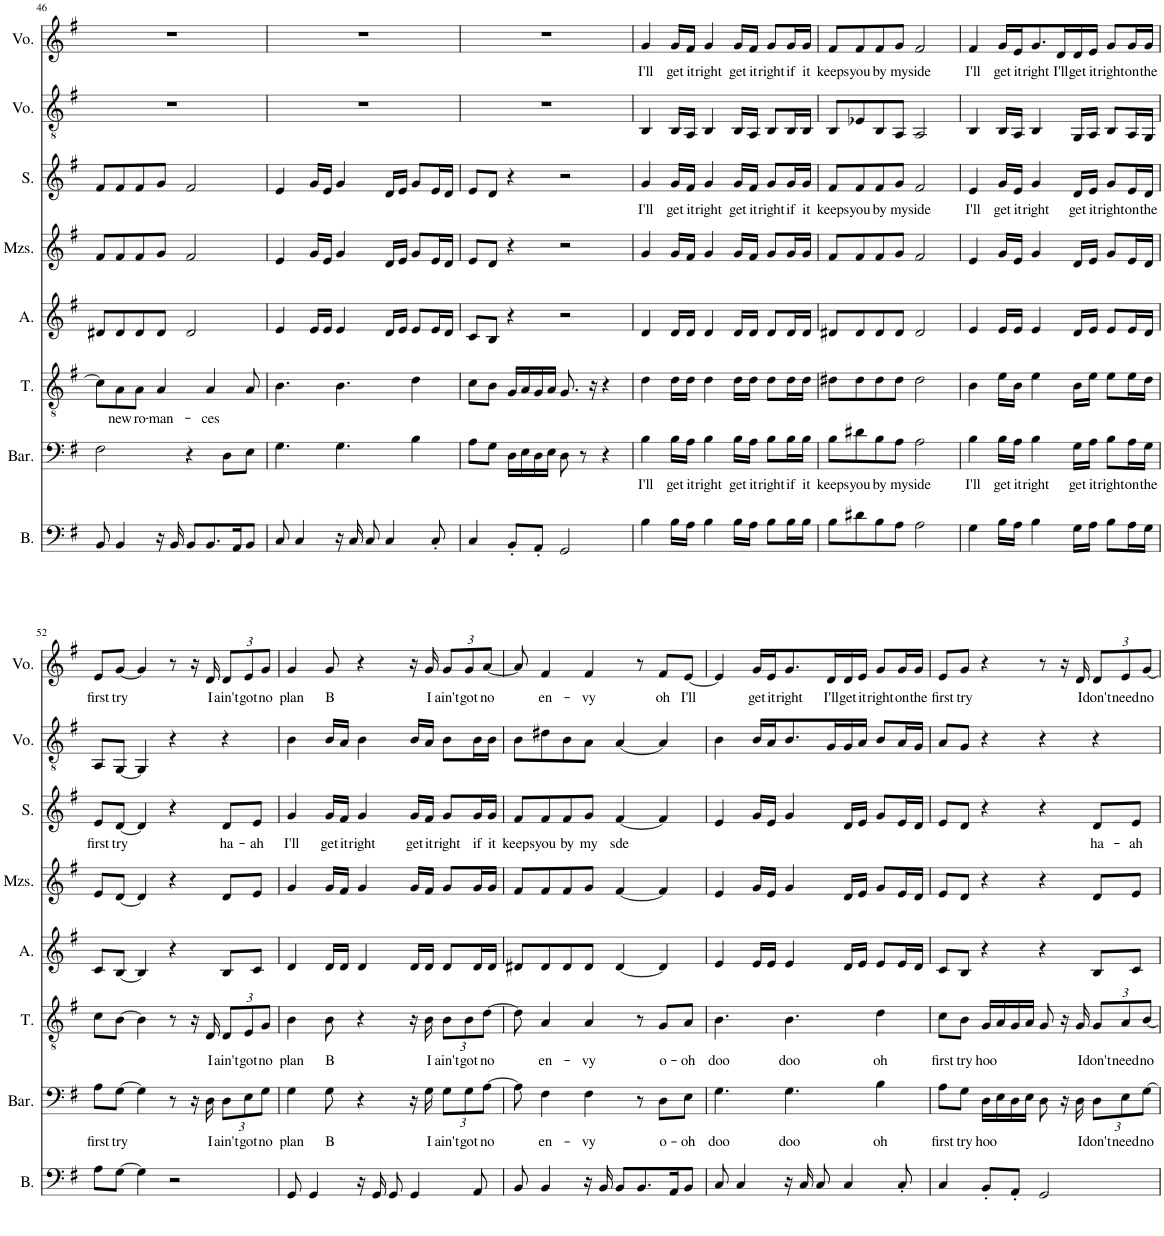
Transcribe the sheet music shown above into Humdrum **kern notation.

**kern	**kern	**text	**kern	**text	**kern	**kern	**kern	**text	**kern	**kern	**text
*part8	*part7	*part7	*part6	*part6	*part5	*part4	*part3	*part3	*part2	*part1	*part1
*staff8	*staff7	*staff7	*staff6	*staff6	*staff5	*staff4	*staff3	*staff3	*staff2	*staff1	*staff1
*I"Bass	*I"Baritone	*	*I"Tenor	*	*I"Alto	*I"Mezzo-soprano	*I"Soprano	*	*I"Voice	*I"Voice	*
*I'B.	*I'Bar.	*	*I'T.	*	*I'A.	*I'Mzs.	*I'S.	*	*I'Vo.	*I'Vo.	*
!!LO:PB:g=z
*clefF4	*clefF4	*	*clefGv2	*	*clefG2	*clefG2	*clefG2	*	*clefGv2	*clefG2	*
*k[f#]	*k[f#]	*	*k[f#]	*	*k[f#]	*k[f#]	*k[f#]	*	*k[f#]	*k[f#]	*
*M4/4	*M4/4	*	*M4/4	*	*M4/4	*M4/4	*M4/4	*	*M4/4	*M4/4	*
=46	=46	=46	=46	=46	=46	=46	=46	=46	=46	=46	=46
8BB/	2F#\	.	8c\L]	.	8d#X/L	8f#/L	8f#/L	.	1r	1r	.
!	!	!	!	!LO:LY:b	!	!	!	!	!	!	!
4BB/	.	.	8A\	new	8d#/	8f#/	8f#/	.	.	.	.
!	!	!	!	!LO:LY:b	!	!	!	!	!	!	!
.	.	.	8A\J	ro-	8d#/	8f#/	8f#/	.	.	.	.
!	!	!	!	!LO:LY:b	!	!	!	!	!	!	!
16r	.	.	4A/	-man-	8d#/J	8g/J	8g/J	.	.	.	.
16BB/	.	.	.	.	.	.	.	.	.	.	.
8BB/L	4r	.	.	.	2d#/	2f#/	2f#/	.	.	.	.
!	!	!	!	!LO:LY:b	!	!	!	!	!	!	!
8.BB/	.	.	4A/	-ces	.	.	.	.	.	.	.
.	8D\L	.	.	.	.	.	.	.	.	.	.
16AA/K	.	.	.	.	.	.	.	.	.	.	.
8BB/J	8E\J	.	8A/	.	.	.	.	.	.	.	.
=47	=47	=47	=47	=47	=47	=47	=47	=47	=47	=47	=47
8C/	4.G\	.	4.B\	.	4e/	4e/	4e/	.	1r	1r	.
4C/	.	.	.	.	.	.	.	.	.	.	.
.	.	.	.	.	16e/LL	16g/LL	16g/LL	.	.	.	.
.	.	.	.	.	16e/JJ	16e/JJ	16e/JJ	.	.	.	.
16r	4.G\	.	4.B\	.	4e/	4g/	4g/	.	.	.	.
16C/	.	.	.	.	.	.	.	.	.	.	.
8C/	.	.	.	.	.	.	.	.	.	.	.
4C/	.	.	.	.	16d/LL	16d/LL	16d/LL	.	.	.	.
.	.	.	.	.	16e/JJ	16e/JJ	16e/JJ	.	.	.	.
.	4B\	.	4d\	.	8e/L	8g/L	8g/L	.	.	.	.
8C'/	.	.	.	.	16e/L	16e/L	16e/L	.	.	.	.
.	.	.	.	.	16d/JJ	16d/JJ	16d/JJ	.	.	.	.
=48	=48	=48	=48	=48	=48	=48	=48	=48	=48	=48	=48
4C/	8A\L	.	8c\L	.	8c/L	8e/L	8e/L	.	1r	1r	.
.	8G\J	.	8B\J	.	8B/J	8d/J	8d/J	.	.	.	.
8BB'/L	16D\LL	.	16G/LL	.	4r	4r	4r	.	.	.	.
.	16E\	.	16A/	.	.	.	.	.	.	.	.
8AA'/J	16D\	.	16G/	.	.	.	.	.	.	.	.
.	16E\JJ	.	16A/JJ	.	.	.	.	.	.	.	.
2GG/	8D\	.	8.G/	.	2r	2r	2r	.	.	.	.
.	8r	.	.	.	.	.	.	.	.	.	.
.	.	.	16r	.	.	.	.	.	.	.	.
.	4r	.	4r	.	.	.	.	.	.	.	.
=49	=49	=49	=49	=49	=49	=49	=49	=49	=49	=49	=49
!	!	!LO:LY:b	!	!	!	!	!	!LO:LY:b	!	!	!LO:LY:b
4B\	4B\	I'll	4d\	.	4d/	4g/	4g/	I'll	4BB/	4g/	I'll
!	!	!LO:LY:b	!	!	!	!	!	!LO:LY:b	!	!	!LO:LY:b
16B\LL	16B\LL	get	16d\LL	.	16d/LL	16g/LL	16g/LL	get	16BB/LL	16g/LL	get
!	!	!LO:LY:b	!	!	!	!	!	!LO:LY:b	!	!	!LO:LY:b
16A\JJ	16A\JJ	it	16d\JJ	.	16d/JJ	16f#/JJ	16f#/JJ	it	16AA/JJ	16f#/JJ	it
!	!	!LO:LY:b	!	!	!	!	!	!LO:LY:b	!	!	!LO:LY:b
4B\	4B\	right	4d\	.	4d/	4g/	4g/	right	4BB/	4g/	right
!	!	!LO:LY:b	!	!	!	!	!	!LO:LY:b	!	!	!LO:LY:b
16B\LL	16B\LL	get	16d\LL	.	16d/LL	16g/LL	16g/LL	get	16BB/LL	16g/LL	get
!	!	!LO:LY:b	!	!	!	!	!	!LO:LY:b	!	!	!LO:LY:b
16A\JJ	16A\JJ	it	16d\JJ	.	16d/JJ	16f#/JJ	16f#/JJ	it	16AA/JJ	16f#/JJ	it
!	!	!LO:LY:b	!	!	!	!	!	!LO:LY:b	!	!	!LO:LY:b
8B\L	8B\L	right	8d\L	.	8d/L	8g/L	8g/L	right	8BB/L	8g/L	right
!	!	!LO:LY:b	!	!	!	!	!	!LO:LY:b	!	!	!LO:LY:b
16B\L	16B\L	if	16d\L	.	16d/L	16g/L	16g/L	if	16BB/L	16g/L	if
!	!	!LO:LY:b	!	!	!	!	!	!LO:LY:b	!	!	!LO:LY:b
16B\JJ	16B\JJ	it	16d\JJ	.	16d/JJ	16g/JJ	16g/JJ	it	16BB/JJ	16g/JJ	it
=50	=50	=50	=50	=50	=50	=50	=50	=50	=50	=50	=50
!	!	!LO:LY:b	!	!	!	!	!	!LO:LY:b	!	!	!LO:LY:b
8B\L	8B\L	keeps	8d#X\L	.	8d#X/L	8f#/L	8f#/L	keeps	8BB/L	8f#/L	keeps
!	!	!LO:LY:b	!	!	!	!	!	!LO:LY:b	!	!	!LO:LY:b
8d#X\	8d#X\	you	8d#\	.	8d#/	8f#/	8f#/	you	8E-X/	8f#/	you
!	!	!LO:LY:b	!	!	!	!	!	!LO:LY:b	!	!	!LO:LY:b
8B\	8B\	by	8d#\	.	8d#/	8f#/	8f#/	by	8BB/	8f#/	by
!	!	!LO:LY:b	!	!	!	!	!	!LO:LY:b	!	!	!LO:LY:b
8A\J	8A\J	my	8d#\J	.	8d#/J	8g/J	8g/J	my	8AA/J	8g/J	my
!	!	!LO:LY:b	!	!	!	!	!	!LO:LY:b	!	!	!LO:LY:b
2A\	2A\	side	2d#\	.	2d#/	2f#/	2f#/	side	2AA/	2f#/	side
=51	=51	=51	=51	=51	=51	=51	=51	=51	=51	=51	=51
!	!	!LO:LY:b	!	!	!	!	!	!LO:LY:b	!	!	!LO:LY:b
4G\	4B\	I'll	4B\	.	4e/	4e/	4e/	I'll	4BB/	4f#/	I'll
!	!	!LO:LY:b	!	!	!	!	!	!LO:LY:b	!	!	!LO:LY:b
16B\LL	16B\LL	get	16e\LL	.	16e/LL	16g/LL	16g/LL	get	16BB/LL	16g/LL	get
!	!	!LO:LY:b	!	!	!	!	!	!LO:LY:b	!	!	!LO:LY:b
16A\JJ	16A\JJ	it	16B\JJ	.	16e/JJ	16e/JJ	16e/JJ	it	16AA/JJ	16e/J	it
!	!	!LO:LY:b	!	!	!	!	!	!LO:LY:b	!	!	!LO:LY:b
4B\	4B\	right	4e\	.	4e/	4g/	4g/	right	4BB/	8.g/	right
!	!	!	!	!	!	!	!	!	!	!	!LO:LY:b
.	.	.	.	.	.	.	.	.	.	16d/L	I'll
!	!	!LO:LY:b	!	!	!	!	!	!LO:LY:b	!	!	!LO:LY:b
16G\LL	16G\LL	get	16B\LL	.	16d/LL	16d/LL	16d/LL	get	16GG/LL	16d/	get
!	!	!LO:LY:b	!	!	!	!	!	!LO:LY:b	!	!	!LO:LY:b
16A\JJ	16A\JJ	it	16e\JJ	.	16e/JJ	16e/JJ	16e/JJ	it	16AA/JJ	16e/JJ	it
!	!	!LO:LY:b	!	!	!	!	!	!LO:LY:b	!	!	!LO:LY:b
8B\L	8B\L	right	8e\L	.	8e/L	8g/L	8g/L	right	8BB/L	8g/L	right
!	!	!LO:LY:b	!	!	!	!	!	!LO:LY:b	!	!	!LO:LY:b
16A\L	16A\L	on	16e\L	.	16e/L	16e/L	16e/L	on	16AA/L	16g/L	on
!	!	!LO:LY:b	!	!	!	!	!	!LO:LY:b	!	!	!LO:LY:b
16G\JJ	16G\JJ	the	16d\JJ	.	16d/JJ	16d/JJ	16d/JJ	the	16GG/JJ	16g/JJ	the
!!LO:LB:g=z
=52	=52	=52	=52	=52	=52	=52	=52	=52	=52	=52	=52
!	!	!LO:LY:b	!	!	!	!	!	!LO:LY:b	!	!	!LO:LY:b
8A\L	8A\L	first	8c\L	.	8c/L	8e/L	8e/L	first	8AA/L	8e/L	first
!	!	!LO:LY:b	!	!	!	!	!	!LO:LY:b	!	!	!LO:LY:b
[8G\J	[8G\J	try	[8B\J	.	[8B/J	[8d/J	[8d/J	try	[8GG/J	[8g/J	try
4G\]	4G\]	.	4B\]	.	4B/]	4d/]	4d/]	.	4GG/]	4g/]	.
2r	8r	.	8r	.	4r	4r	4r	.	4r	8r	.
.	16r	.	16r	.	.	.	.	.	.	16r	.
!	!	!LO:LY:b	!	!LO:LY:b	!	!	!	!	!	!	!LO:LY:b
.	16D\	I	16D/	I	.	.	.	.	.	16d/	I
*	*Xbrackettup	*	*	*	*	*	*	*	*	*	*
!	!	!LO:LY:b	!	!	!	!	!	!	!	!	!
*	*	*	*Xbrackettup	*	*	*	*	*	*	*	*
!	!	!	!	!LO:LY:b	!	!	!	!LO:LY:b	!	!	!
*	*	*	*	*	*	*	*	*	*	*Xbrackettup	*
!	!	!	!	!	!	!	!	!	!	!	!LO:LY:b
.	12D\L	ain't	12D/L	ain't	8B/L	8d/L	8d/L	ha-	4r	12d/L	ain't
!	!	!LO:LY:b	!	!LO:LY:b	!	!	!	!	!	!	!LO:LY:b
.	12E\	got	12E/	got	.	.	.	.	.	12e/	got
!	!	!	!	!	!	!	!	!LO:LY:b	!	!	!
.	.	.	.	.	8c/J	8e/J	8e/J	-ah	.	.	.
!	!	!LO:LY:b	!	!LO:LY:b	!	!	!	!	!	!	!LO:LY:b
.	12G\J	no	12G/J	no	.	.	.	.	.	12g/J	no
=53	=53	=53	=53	=53	=53	=53	=53	=53	=53	=53	=53
!	!	!LO:LY:b	!	!LO:LY:b	!	!	!	!LO:LY:b	!	!	!LO:LY:b
8GG/	4G\	plan	4B\	plan	4d/	4g/	4g/	I'll	4B\	4g/	plan
4GG/	.	.	.	.	.	.	.	.	.	.	.
!	!	!LO:LY:b	!	!LO:LY:b	!	!	!	!LO:LY:b	!	!	!LO:LY:b
.	8G\	B	8B\	B	16d/LL	16g/LL	16g/LL	get	16B/LL	8g/	B
!	!	!	!	!	!	!	!	!LO:LY:b	!	!	!
.	.	.	.	.	16d/JJ	16f#/JJ	16f#/JJ	it	16A/JJ	.	.
!	!	!	!	!	!	!	!	!LO:LY:b	!	!	!
16r	4r	.	4r	.	4d/	4g/	4g/	right	4B\	4r	.
16GG/	.	.	.	.	.	.	.	.	.	.	.
8GG/	.	.	.	.	.	.	.	.	.	.	.
!	!	!	!	!	!	!	!	!LO:LY:b	!	!	!
4GG/	16r	.	16r	.	16d/LL	16g/LL	16g/LL	get	16B/LL	16r	.
!	!	!LO:LY:b	!	!LO:LY:b	!	!	!	!LO:LY:b	!	!	!LO:LY:b
.	16G\	I	16B\	I	16d/JJ	16f#/JJ	16f#/JJ	it	16A/JJ	16g/	I
!	!	!LO:LY:b	!	!LO:LY:b	!	!	!	!LO:LY:b	!	!	!LO:LY:b
.	12G\L	ain't	12B\L	ain't	8d/L	8g/L	8g/L	right	8B\L	12g/L	ain't
!	!	!LO:LY:b	!	!LO:LY:b	!	!	!	!	!	!	!LO:LY:b
.	12G\	got	12B\	got	.	.	.	.	.	12g/	got
!	!	!	!	!	!	!	!	!LO:LY:b	!	!	!
8AA/	.	.	.	.	16d/L	16g/L	16g/L	if	16B\L	.	.
!	!	!LO:LY:b	!	!LO:LY:b	!	!	!	!	!	!	!LO:LY:b
.	[12A\J	no	[12d\J	no	.	.	.	.	.	[12a/J	no
!	!	!	!	!	!	!	!	!LO:LY:b	!	!	!
.	.	.	.	.	16d/JJ	16g/JJ	16g/JJ	it	16B\JJ	.	.
=54	=54	=54	=54	=54	=54	=54	=54	=54	=54	=54	=54
!	!	!	!	!	!	!	!	!LO:LY:b	!	!	!
8BB/	8A\]	.	8d\]	.	8d#X/L	8f#/L	8f#/L	keeps	8B\L	8a/]	.
!	!	!LO:LY:b	!	!LO:LY:b	!	!	!	!LO:LY:b	!	!	!LO:LY:b
4BB/	4F#\	en-	4A/	en-	8d#/	8f#/	8f#/	you	8d#X\	4f#/	en-
!	!	!	!	!	!	!	!	!LO:LY:b	!	!	!
.	.	.	.	.	8d#/	8f#/	8f#/	by	8B\	.	.
!	!	!LO:LY:b	!	!LO:LY:b	!	!	!	!LO:LY:b	!	!	!LO:LY:b
16r	4F#\	-vy	4A/	-vy	8d#/J	8g/J	8g/J	my	8A\J	4f#/	-vy
16BB/	.	.	.	.	.	.	.	.	.	.	.
!	!	!	!	!	!	!	!	!LO:LY:b	!	!	!
8BB/L	.	.	.	.	[4d#/	[4f#/	[4f#/	sde	[4A/	.	.
8.BB/	8r	.	8r	.	.	.	.	.	.	8r	.
!	!	!LO:LY:b	!	!LO:LY:b	!	!	!	!	!	!	!LO:LY:b
.	8D\L	o-	8G/L	o-	4d#/]	4f#/]	4f#/]	.	4A/]	8f#/L	oh
16AA/K	.	.	.	.	.	.	.	.	.	.	.
!	!	!LO:LY:b	!	!LO:LY:b	!	!	!	!	!	!	!LO:LY:b
8BB/J	8E\J	-oh	8A/J	-oh	.	.	.	.	.	[8e/J	I'll
=55	=55	=55	=55	=55	=55	=55	=55	=55	=55	=55	=55
!	!	!LO:LY:b	!	!LO:LY:b	!	!	!	!	!	!	!
8C/	4.G\	doo	4.B\	doo	4e/	4e/	4e/	.	4B\	4e/]	.
4C/	.	.	.	.	.	.	.	.	.	.	.
!	!	!	!	!	!	!	!	!	!	!	!LO:LY:b
.	.	.	.	.	16e/LL	16g/LL	16g/LL	.	16B/LL	16g/LL	get
!	!	!	!	!	!	!	!	!	!	!	!LO:LY:b
.	.	.	.	.	16e/JJ	16e/JJ	16e/JJ	.	16A/J	16e/J	it
!	!	!LO:LY:b	!	!LO:LY:b	!	!	!	!	!	!	!LO:LY:b
16r	4.G\	doo	4.B\	doo	4e/	4g/	4g/	.	8.B/	8.g/	right
16C/	.	.	.	.	.	.	.	.	.	.	.
8C/	.	.	.	.	.	.	.	.	.	.	.
!	!	!	!	!	!	!	!	!	!	!	!LO:LY:b
.	.	.	.	.	.	.	.	.	16G/L	16d/L	I'll
!	!	!	!	!	!	!	!	!	!	!	!LO:LY:b
4C/	.	.	.	.	16d/LL	16d/LL	16d/LL	.	16G/	16d/	get
!	!	!	!	!	!	!	!	!	!	!	!LO:LY:b
.	.	.	.	.	16e/JJ	16e/JJ	16e/JJ	.	16A/JJ	16e/JJ	it
!	!	!LO:LY:b	!	!LO:LY:b	!	!	!	!	!	!	!LO:LY:b
.	4B\	oh	4d\	oh	8e/L	8g/L	8g/L	.	8B/L	8g/L	right
!	!	!	!	!	!	!	!	!	!	!	!LO:LY:b
8C'/	.	.	.	.	16e/L	16e/L	16e/L	.	16A/L	16g/L	on
!	!	!	!	!	!	!	!	!	!	!	!LO:LY:b
.	.	.	.	.	16d/JJ	16d/JJ	16d/JJ	.	16G/JJ	16g/JJ	the
=56	=56	=56	=56	=56	=56	=56	=56	=56	=56	=56	=56
!	!	!LO:LY:b	!	!LO:LY:b	!	!	!	!	!	!	!LO:LY:b
4C/	8A\L	first	8c\L	first	8c/L	8e/L	8e/L	.	8A/L	8e/L	first
!	!	!LO:LY:b	!	!LO:LY:b	!	!	!	!	!	!	!LO:LY:b
.	8G\J	try	8B\J	try	8B/J	8d/J	8d/J	.	8G/J	8g/J	try
!	!	!LO:LY:b	!	!LO:LY:b	!	!	!	!	!	!	!
8BB'/L	16D\LL	hoo	16G/LL	hoo	4r	4r	4r	.	4r	4r	.
.	16E\	.	16A/	.	.	.	.	.	.	.	.
8AA'/J	16D\	.	16G/	.	.	.	.	.	.	.	.
.	16E\JJ	.	16A/JJ	.	.	.	.	.	.	.	.
2GG/	8D\	.	8G/	.	4r	4r	4r	.	4r	8r	.
.	16r	.	16r	.	.	.	.	.	.	16r	.
!	!	!LO:LY:b	!	!LO:LY:b	!	!	!	!	!	!	!LO:LY:b
.	16D\	I	16G/	I	.	.	.	.	.	16d/	I
!	!	!LO:LY:b	!	!LO:LY:b	!	!	!	!LO:LY:b	!	!	!LO:LY:b
.	12D\L	don't	12G/L	don't	8B/L	8d/L	8d/L	ha-	4r	12d/L	don't
!	!	!LO:LY:b	!	!LO:LY:b	!	!	!	!	!	!	!LO:LY:b
.	12E\	need	12A/	need	.	.	.	.	.	12e/	need
!	!	!	!	!	!	!	!	!LO:LY:b	!	!	!
.	.	.	.	.	8c/J	8e/J	8e/J	-ah	.	.	.
!	!	!LO:LY:b	!	!LO:LY:b	!	!	!	!	!	!	!LO:LY:b
.	[12G\J	no	[12B/J	no	.	.	.	.	.	[12g/J	no
=	=	=	=	=	=	=	=	=	=	=	=
*-	*-	*-	*-	*-	*-	*-	*-	*-	*-	*-	*-
